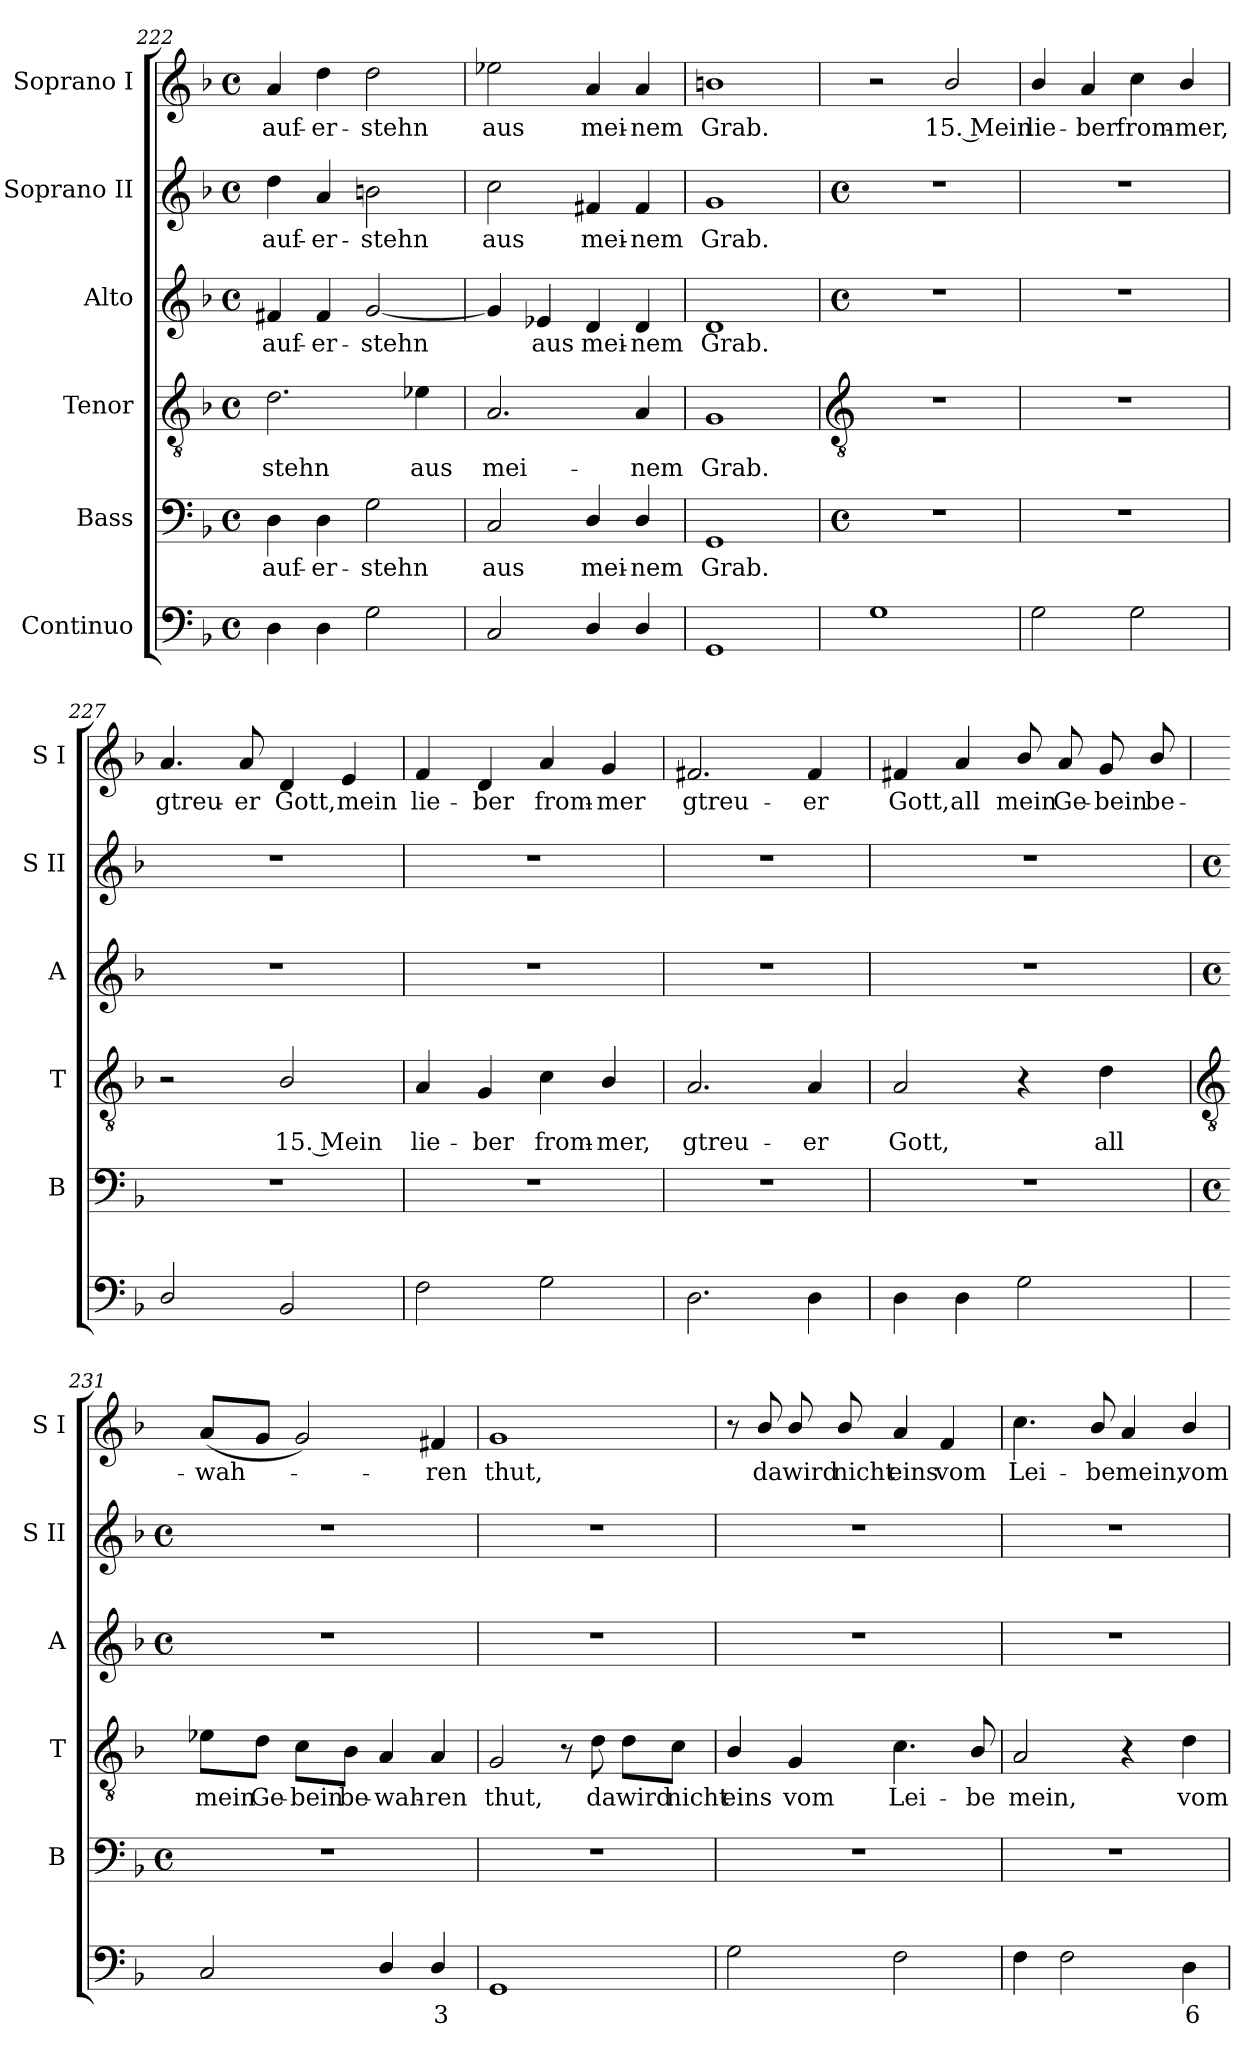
**kern	**text	**kern	**text	**kern	**text	**kern	**text	**kern	**text	**kern	**text
*part6	*part6	*part5	*part5	*part4	*part4	*part3	*part3	*part2	*part2	*part1	*part1
*staff6	*staff6	*staff5	*staff5	*staff4	*staff4	*staff3	*staff3	*staff2	*staff2	*staff1	*staff1
*I"Continuo	*	*I"Bass	*	*I"Tenor	*	*I"Alto	*	*I"Soprano II	*	*I"Soprano I	*
*	*	*I'B	*	*I'T	*	*I'A	*	*I'S II	*	*I'S I	*
*clefF4	*	*clefF4	*	*clefGv2	*	*clefG2	*	*clefG2	*	*clefG2	*
*k[b-]	*	*k[b-]	*	*k[b-]	*	*k[b-]	*	*k[b-]	*	*k[b-]	*
*F:	*	*F:	*	*F:	*	*F:	*	*F:	*	*F:	*
*M4/4	*	*M4/4	*	*M4/4	*	*M4/4	*	*M4/4	*	*M4/4	*
*met(c)	*	*met(c)	*	*met(c)	*	*met(c)	*	*met(c)	*	*met(c)	*
=222	=222	=222	=222	=222	=222	=222	=222	=222	=222	=222	=222
!	!	!	!LO:LY:b	!	!LO:LY:b	!	!LO:LY:b	!	!LO:LY:b	!	!LO:LY:b
4D	.	4D	auf-	2.d	-stehn	4f#X	auf-	4dd	auf-	4a	auf-
!	!	!	!LO:LY:b	!	!	!	!LO:LY:b	!	!LO:LY:b	!	!LO:LY:b
4D	.	4D	-er-	.	.	4f#	-er-	4a	-er-	4dd	-er-
!	!	!	!LO:LY:b	!	!	!	!LO:LY:b	!	!LO:LY:b	!	!LO:LY:b
2G	.	2G	-stehn	.	.	[2g	-stehn	2bn	-stehn	2dd	-stehn
!	!	!	!	!	!LO:LY:b	!	!	!	!	!	!
.	.	.	.	4e-X	aus	.	.	.	.	.	.
=223	=223	=223	=223	=223	=223	=223	=223	=223	=223	=223	=223
!	!	!	!LO:LY:b	!	!LO:LY:b	!	!	!	!LO:LY:b	!	!LO:LY:b
2C	.	2C	aus	2.A	mei-	4g]	.	2cc	aus	2ee-X	aus
!	!	!	!	!	!	!	!LO:LY:b	!	!	!	!
.	.	.	.	.	.	4e-X	aus	.	.	.	.
!	!	!	!LO:LY:b	!	!	!	!LO:LY:b	!	!LO:LY:b	!	!LO:LY:b
4D/	.	4D/	mei-	.	.	4d	mei-	4f#X	mei-	4a	mei-
!	!	!	!LO:LY:b	!	!LO:LY:b	!	!LO:LY:b	!	!LO:LY:b	!	!LO:LY:b
4D/	.	4D/	-nem	4A	-nem	4d	-nem	4f#	-nem	4a	-nem
=224	=224	=224	=224	=224	=224	=224	=224	=224	=224	=224	=224
!	!	!	!LO:LY:b	!	!LO:LY:b	!	!LO:LY:b	!	!LO:LY:b	!	!LO:LY:b
1GG	.	1GG	Grab.	1G	Grab.	1d	Grab.	1g	Grab.	1bn	Grab.
!!LO:LB:g=z
=225	=225	=225	=225	=225	=225	=225	=225	=225	=225	=225	=225
*	*	*	*	*clefGv2	*	*	*	*	*	*	*
*	*	*M4/4	*	*	*	*M4/4	*	*M4/4	*	*	*
*	*	*met(c)	*	*	*	*met(c)	*	*met(c)	*	*	*
1G	.	1r	.	1r	.	1r	.	1r	.	2r	.
!	!	!	!	!	!	!	!	!	!	!	!LO:LY:b
.	.	.	.	.	.	.	.	.	.	2b-/	15. Mein
=226	=226	=226	=226	=226	=226	=226	=226	=226	=226	=226	=226
!	!	!	!	!	!	!	!	!	!	!	!LO:LY:b
2G	.	1r	.	1r	.	1r	.	1r	.	4b-/	lie-
!	!	!	!	!	!	!	!	!	!	!	!LO:LY:b
.	.	.	.	.	.	.	.	.	.	4a	-ber
!	!	!	!	!	!	!	!	!	!	!	!LO:LY:b
2G	.	.	.	.	.	.	.	.	.	4cc	from-
!	!	!	!	!	!	!	!	!	!	!	!LO:LY:b
.	.	.	.	.	.	.	.	.	.	4b-/	-mer,
=227	=227	=227	=227	=227	=227	=227	=227	=227	=227	=227	=227
!	!	!	!	!	!	!	!	!	!	!	!LO:LY:b
2D/	.	1r	.	2r	.	1r	.	1r	.	4.a	gtreu-
!	!	!	!	!	!	!	!	!	!	!	!LO:LY:b
.	.	.	.	.	.	.	.	.	.	8a	-er
!	!	!	!	!	!LO:LY:b	!	!	!	!	!	!LO:LY:b
2BB-	.	.	.	2B-/	15. Mein	.	.	.	.	4d	Gott,
!	!	!	!	!	!	!	!	!	!	!	!LO:LY:b
.	.	.	.	.	.	.	.	.	.	4e	mein
=228	=228	=228	=228	=228	=228	=228	=228	=228	=228	=228	=228
!	!	!	!	!	!LO:LY:b	!	!	!	!	!	!LO:LY:b
2F	.	1r	.	4A	lie-	1r	.	1r	.	4f	lie-
!	!	!	!	!	!LO:LY:b	!	!	!	!	!	!LO:LY:b
.	.	.	.	4G	-ber	.	.	.	.	4d	-ber
!	!	!	!	!	!LO:LY:b	!	!	!	!	!	!LO:LY:b
2G	.	.	.	4c	from-	.	.	.	.	4a	from-
!	!	!	!	!	!LO:LY:b	!	!	!	!	!	!LO:LY:b
.	.	.	.	4B-/	-mer,	.	.	.	.	4g	-mer
=229	=229	=229	=229	=229	=229	=229	=229	=229	=229	=229	=229
!	!	!	!	!	!LO:LY:b	!	!	!	!	!	!LO:LY:b
2.D	.	1r	.	2.A	gtreu-	1r	.	1r	.	2.f#X	gtreu-
!	!	!	!	!	!LO:LY:b	!	!	!	!	!	!LO:LY:b
4D	.	.	.	4A	-er	.	.	.	.	4f#	-er
=230	=230	=230	=230	=230	=230	=230	=230	=230	=230	=230	=230
!	!	!	!	!	!LO:LY:b	!	!	!	!	!	!LO:LY:b
4D	.	1r	.	2A	Gott,	1r	.	1r	.	4f#X	Gott,
!	!	!	!	!	!	!	!	!	!	!	!LO:LY:b
4D	.	.	.	.	.	.	.	.	.	4a	all
!	!	!	!	!	!	!	!	!	!	!	!LO:LY:b
2G	.	.	.	4r	.	.	.	.	.	8b-/	mein
!	!	!	!	!	!	!	!	!	!	!	!LO:LY:b
.	.	.	.	.	.	.	.	.	.	8a	Ge-
!	!	!	!	!	!LO:LY:b	!	!	!	!	!	!LO:LY:b
.	.	.	.	4d	all	.	.	.	.	8g	-bein
!	!	!	!	!	!	!	!	!	!	!	!LO:LY:b
.	.	.	.	.	.	.	.	.	.	8b-/	be-
!!LO:LB:g=z
=231	=231	=231	=231	=231	=231	=231	=231	=231	=231	=231	=231
*	*	*	*	*clefGv2	*	*	*	*	*	*	*
*	*	*M4/4	*	*	*	*M4/4	*	*M4/4	*	*	*
*	*	*met(c)	*	*	*	*met(c)	*	*met(c)	*	*	*
!	!	!	!	!	!LO:LY:b	!	!	!	!	!	!LO:LY:b
2C	.	1r	.	8e-X\L	mein	1r	.	1r	.	(<8aL	-wah-
!	!	!	!	!	!LO:LY:b	!	!	!	!	!	!
.	.	.	.	8d\J	Ge-	.	.	.	.	8gJ	.
!	!	!	!	!	!LO:LY:b	!	!	!	!	!	!
.	.	.	.	8c\L	-bein	.	.	.	.	2g)	.
!	!	!	!	!	!LO:LY:b	!	!	!	!	!	!
.	.	.	.	8B-\J	be-	.	.	.	.	.	.
!	!	!	!	!	!LO:LY:b	!	!	!	!	!	!
4D/	.	.	.	4A	-wah-	.	.	.	.	.	.
!	!LO:LY:b	!	!	!	!LO:LY:b	!	!	!	!	!	!LO:LY:b
4D/	3	.	.	4A	-ren	.	.	.	.	4f#X	ren
=232	=232	=232	=232	=232	=232	=232	=232	=232	=232	=232	=232
!	!	!	!	!	!LO:LY:b	!	!	!	!	!	!LO:LY:b
1GG	.	1r	.	2G	thut,	1r	.	1r	.	1g	thut,
.	.	.	.	8r	.	.	.	.	.	.	.
!	!	!	!	!	!LO:LY:b	!	!	!	!	!	!
.	.	.	.	8d	da	.	.	.	.	.	.
!	!	!	!	!	!LO:LY:b	!	!	!	!	!	!
.	.	.	.	8d\L	wird	.	.	.	.	.	.
!	!	!	!	!	!LO:LY:b	!	!	!	!	!	!
.	.	.	.	8c\J	nicht	.	.	.	.	.	.
=233	=233	=233	=233	=233	=233	=233	=233	=233	=233	=233	=233
!	!	!	!	!	!LO:LY:b	!	!	!	!	!	!
2G	.	1r	.	4B-/	eins	1r	.	1r	.	8r	.
!	!	!	!	!	!	!	!	!	!	!	!LO:LY:b
.	.	.	.	.	.	.	.	.	.	8b-/	da
!	!	!	!	!	!LO:LY:b	!	!	!	!	!	!LO:LY:b
.	.	.	.	4G	vom	.	.	.	.	8b-/	wird
!	!	!	!	!	!	!	!	!	!	!	!LO:LY:b
.	.	.	.	.	.	.	.	.	.	8b-/	nicht
!	!	!	!	!	!LO:LY:b	!	!	!	!	!	!LO:LY:b
2F	.	.	.	4.c	Lei-	.	.	.	.	4a	eins
!	!	!	!	!	!	!	!	!	!	!	!LO:LY:b
.	.	.	.	.	.	.	.	.	.	4f	vom
!	!	!	!	!	!LO:LY:b	!	!	!	!	!	!
.	.	.	.	8B-/	-be	.	.	.	.	.	.
=234	=234	=234	=234	=234	=234	=234	=234	=234	=234	=234	=234
!	!	!	!	!	!LO:LY:b	!	!	!	!	!	!LO:LY:b
4F	.	1r	.	2A	mein,	1r	.	1r	.	4.cc	Lei-
2F	.	.	.	.	.	.	.	.	.	.	.
!	!	!	!	!	!	!	!	!	!	!	!LO:LY:b
.	.	.	.	.	.	.	.	.	.	8b-/	-be
!	!	!	!	!	!	!	!	!	!	!	!LO:LY:b
.	.	.	.	4r	.	.	.	.	.	4a	mein,
!	!LO:LY:b	!	!	!	!LO:LY:b	!	!	!	!	!	!LO:LY:b
4D	6	.	.	4d	vom	.	.	.	.	4b-/	vom
=	=	=	=	=	=	=	=	=	=	=	=
*-	*-	*-	*-	*-	*-	*-	*-	*-	*-	*-	*-
